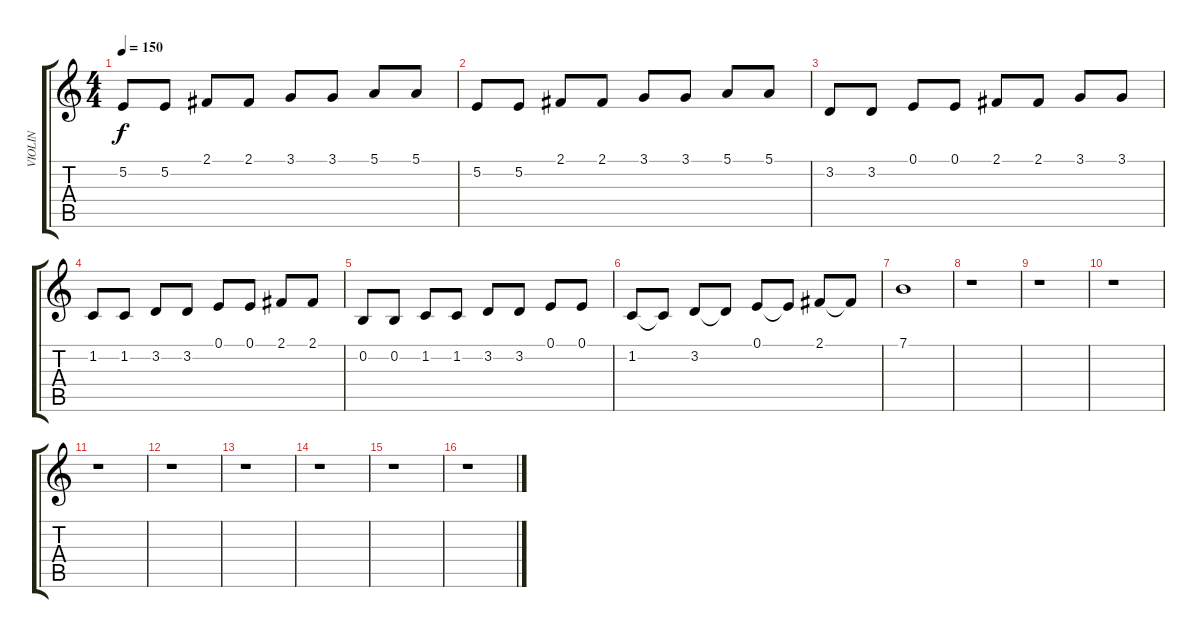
\track ("VIOLIN" "VIOLIN") {instrument violin}
\staff {score tabs}
\tuning (E4 B3 G3 D3 A2 E2) {hide}
\ts (4 4)
\tempo 150
\clef g2
\ks c
5.2.8{dy f} 5.2.8 2.1.8 2.1.8 3.1.8 3.1.8 5.1.8 5.1.8 |
5.2.8 5.2.8 2.1.8 2.1.8 3.1.8 3.1.8 5.1.8 5.1.8 |
3.2.8 3.2.8 0.1.8 0.1.8 2.1.8 2.1.8 3.1.8 3.1.8 |
1.2.8 1.2.8 3.2.8 3.2.8 0.1.8 0.1.8 2.1.8 2.1.8 |
0.2.8 0.2.8 1.2.8 1.2.8 3.2.8 3.2.8 0.1.8 0.1.8 |
1.2.8 1.2{t}.8 3.2.8 3.2{t}.8 0.1.8 0.1{t}.8 2.1.8 2.1{t}.8 |
7.1.1 |
r.1 |
r.1 |
r.1 |
r.1 |
r.1 |
r.1 |
r.1 |
r.1 |
r.1
